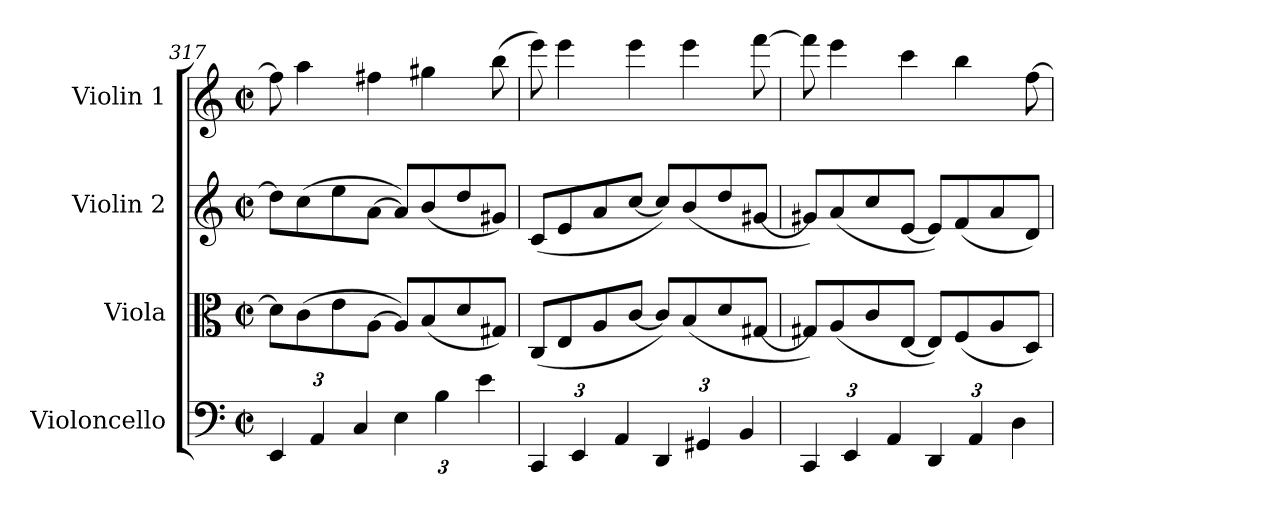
**kern	**kern	**kern	**kern
*part4	*part3	*part2	*part1
*staff4	*staff3	*staff2	*staff1
*I"Violoncello	*I"Viola	*I"Violin 2	*I"Violin 1
*I'Vc	*I'Vla	*I'Vln	*I'Vln
!!LO:PB:g=z
*clefF4	*clefC3	*clefG2	*clefG2
*k[]	*k[]	*k[]	*k[]
*M2/2	*M2/2	*M2/2	*M2/2
*met(c|)	*met(c|)	*met(c|)	*met(c|)
*Xbrackettup	*	*	*
=317	=317	=317	=317
6EE/	8d\L]	8dd\L]	8ff\]
.	(8c\	(8cc\	4aa\
6AA/	.	.	.
.	8e\	8ee\	.
6C/	.	.	.
.	[8A\J	[8a\J	4ff#X\
6E\	8A/L])	8a/L])	.
.	(8B/	(8b/	4gg#X\
6B\	.	.	.
.	8d/	8dd/	.
6e\	.	.	.
.	8G#X/J)	8g#X/J)	(8bb\
=318	=318	=318	=318
6CC/	(8C/L	(<8c/L	8eee\)
.	8E/	8e/	4eee\
6EE/	.	.	.
.	8A/	8a/	.
6AA/	.	.	.
.	[8c/J	[8cc/J	4eee\
6DD/	8c/L])	8cc/L])	.
.	(8B/	(8b/	4eee\
6GG#X/	.	.	.
.	8d/	8dd/	.
6BB/	.	.	.
.	[8G#X/J	[8g#X/J	[8fff\
!!LO:LB:g=z
=319	=319	=319	=319
6CC/	8G#X/L])	8g#X/L])	8fff\]
.	(8A/	(8a/	4eee\
6EE/	.	.	.
.	8c/	8cc/	.
6AA/	.	.	.
.	[8E/J	[8e/J	4ccc\
6DD/	8E/L])	8e/L])	.
.	(8F/	(8f/	4bb\
6AA/	.	.	.
.	8A/	8a/	.
6D\	.	.	.
.	8D/J)	8d/J)	[8ff\
=	=	=	=
*-	*-	*-	*-
